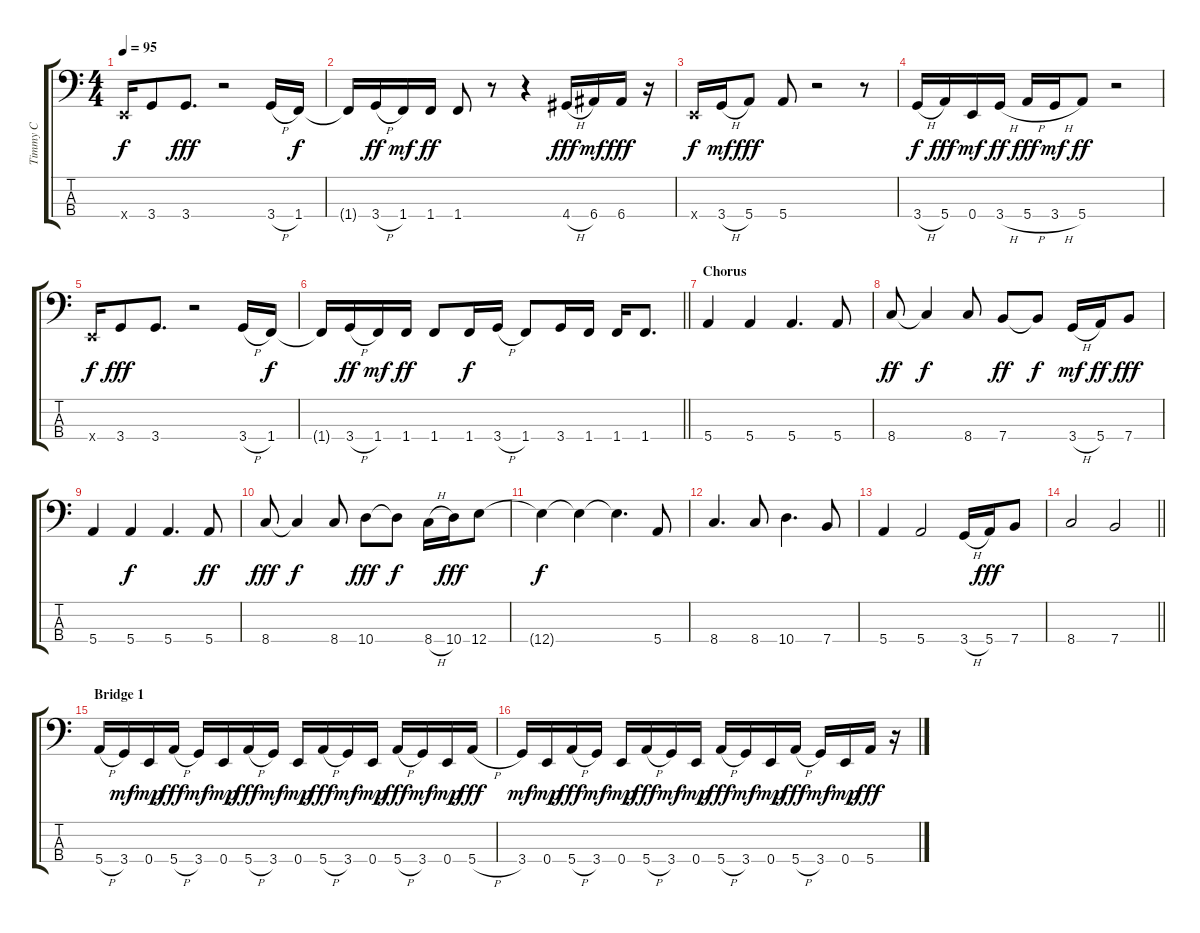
\track ("Timmy C" "Timmy C") {instrument electricbassfinger}
\staff {score tabs}
\tuning (G2 D2 A1 E1) {hide}
\ts (4 4)
\tempo 95
\clef f4
\ks c
0.4{x}.16{dy f} 3.4.8 3.4.8{d dy fff} r.2 3.4{h}.16 1.4.16{dy f} |
1.4{t}.16 3.4{h}.16{dy ff} 1.4.16{dy mf} 1.4.16{dy ff} 1.4.8 r.8 r.4 4.4{h}.16{dy fff} 6.4.16{dy mf} 6.4.16{dy fff} r.16 |
0.4{x}.16{dy f} 3.4{h}.16{dy mf} 5.4.8{dy fff} 5.4.8 r.2 r.8 |
3.4{h}.16{dy f} 5.4.16{dy fff} 0.4.16{dy mf} 3.4{h}.16{dy ff} 5.4{h}.16{dy fff} 3.4{h}.16{dy mf} 5.4.8{dy ff} r.2 |
0.4{x}.16{dy f} 3.4.8{dy fff} 3.4.8{d} r.2 3.4{h}.16 1.4.16{dy f} |
\barLineRight lightlight
1.4{t}.16 3.4{h}.16{dy ff} 1.4.16{dy mf} 1.4.16{dy ff} 1.4.8 1.4.16{dy f} 3.4{h}.16 1.4.8 3.4.16 1.4.16 1.4.16 1.4.8{d} |
\section ("" "Chorus")
5.4.4 5.4.4 5.4.4{d} 5.4.8 |
8.4.8{dy ff} 8.4{t}.4{dy f} 8.4.8 7.4.8{dy ff} 7.4{t}.8{dy f} 3.4{h}.16{dy mf} 5.4.16{dy ff} 7.4.8{dy fff} |
5.4.4 5.4.4{dy f} 5.4.4{d} 5.4.8{dy ff} |
8.4.8{dy fff} 8.4{t}.4{dy f} 8.4.8 10.4.8{dy fff} 10.4{t}.8{dy f} 8.4{h}.16 10.4.16{dy fff} 12.4.8 |
12.4{t}.4{dy f} 12.4{t}.4 12.4{t}.4{d} 5.4.8 |
8.4.4{d} 8.4.8 10.4.4{d} 7.4.8 |
5.4.4 5.4.2 3.4{h}.16 5.4.16{dy fff} 7.4.8 |
\barLineRight lightlight
8.4.2 7.4.2 |
\section ("" "Bridge 1")
5.4{h}.16 3.4.16{dy mf} 0.4.16{dy mp} 5.4{h}.16{dy fff} 3.4.16{dy mf} 0.4.16{dy mp} 5.4{h}.16{dy fff} 3.4.16{dy mf} 0.4.16{dy mp} 5.4{h}.16{dy fff} 3.4.16{dy mf} 0.4.16{dy mp} 5.4{h}.16{dy fff} 3.4.16{dy mf} 0.4.16{dy mp} 5.4{h}.16{dy fff} |
3.4.16{dy mf} 0.4.16{dy mp} 5.4{h}.16{dy fff} 3.4.16{dy mf} 0.4.16{dy mp} 5.4{h}.16{dy fff} 3.4.16{dy mf} 0.4.16{dy mp} 5.4{h}.16{dy fff} 3.4.16{dy mf} 0.4.16{dy mp} 5.4{h}.16{dy fff} 3.4.16{dy mf} 0.4.16{dy mp} 5.4.16{dy fff} r.16
